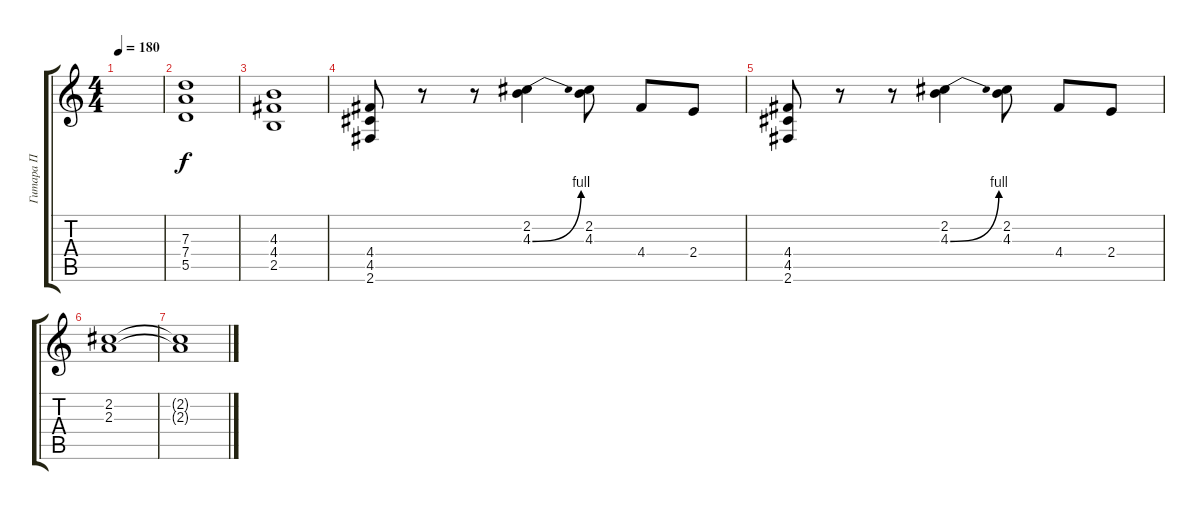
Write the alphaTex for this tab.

\track ("Гитара П" "Гитара П") {instrument overdrivenguitar}
\staff {score tabs}
\tuning (E4 B3 G3 D3 A2 E2) {hide}
\ts (4 4)
\tempo 180
\clef g2
\ks c
|
(7.3 7.4 5.5).1 |
(4.3 4.4 2.5).1 |
(4.4 4.5 2.6).8 r.8 r.8 (2.2 4.3{be (bend 0 0 60 4)}).4 (2.2 4.3).8 4.4.8 2.4.8 |
(4.4 4.5 2.6).8 r.8 r.8 (2.2 4.3{be (bend 0 0 60 4)}).4 (2.2 4.3).8 4.4.8 2.4.8 |
(2.2 2.3).1 |
(2.2{t} 2.3{t}).1
